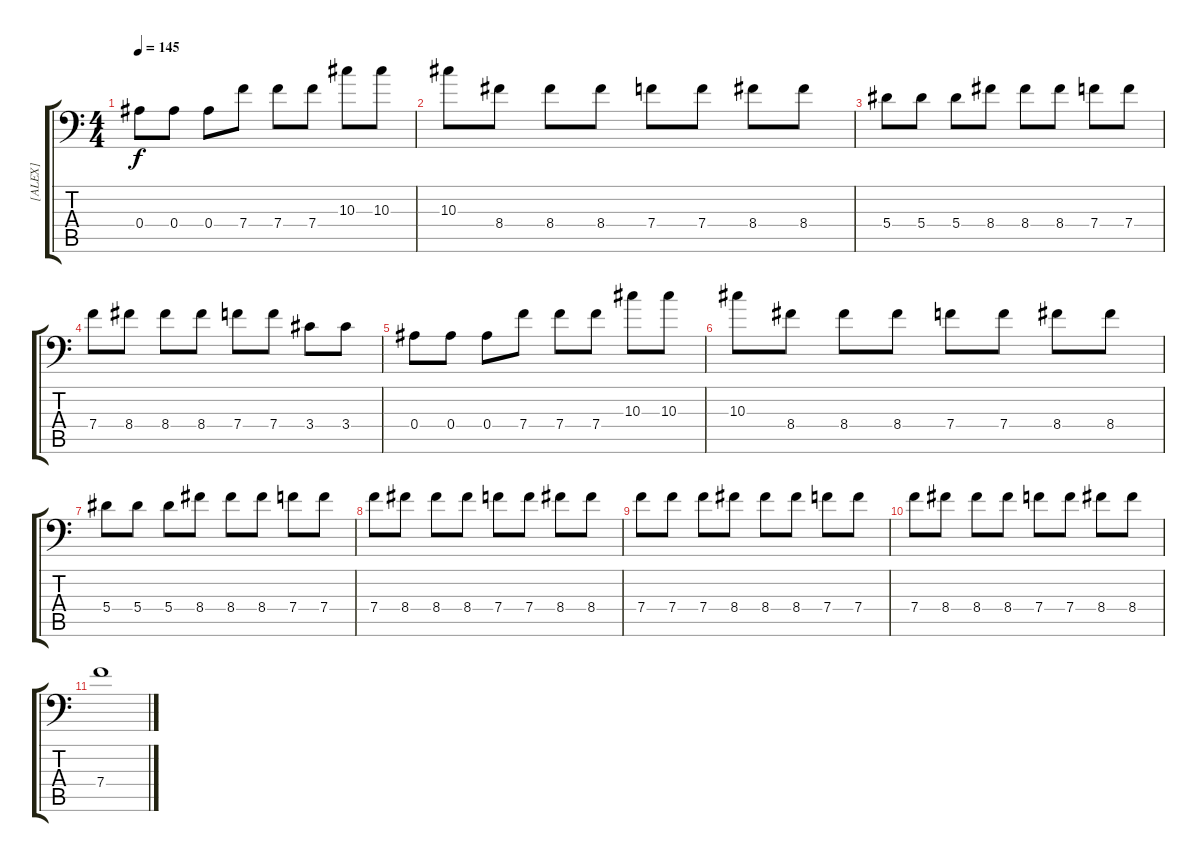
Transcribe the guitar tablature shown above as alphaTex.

\track ("[ALEX]" "[ALEX]") {instrument distortionguitar}
\staff {score tabs}
\tuning (C4 G3 Eb3 Bb2 F2 Bb1) {hide}
\ts (4 4)
\tempo 145
\clef f4
\ks c
0.4.8{dy f} 0.4.8 0.4.8 7.4.8 7.4.8 7.4.8 10.3.8 10.3.8 |
10.3.8 8.4.8 8.4.8 8.4.8 7.4.8 7.4.8 8.4.8 8.4.8 |
5.4.8 5.4.8 5.4.8 8.4.8 8.4.8 8.4.8 7.4.8 7.4.8 |
7.4.8 8.4.8 8.4.8 8.4.8 7.4.8 7.4.8 3.4.8 3.4.8 |
0.4.8 0.4.8 0.4.8 7.4.8 7.4.8 7.4.8 10.3.8 10.3.8 |
10.3.8 8.4.8 8.4.8 8.4.8 7.4.8 7.4.8 8.4.8 8.4.8 |
5.4.8 5.4.8 5.4.8 8.4.8 8.4.8 8.4.8 7.4.8 7.4.8 |
7.4.8 8.4.8 8.4.8 8.4.8 7.4.8 7.4.8 8.4.8 8.4.8 |
7.4.8 7.4.8 7.4.8 8.4.8 8.4.8 8.4.8 7.4.8 7.4.8 |
7.4.8 8.4.8 8.4.8 8.4.8 7.4.8 7.4.8 8.4.8 8.4.8 |
7.4.1
